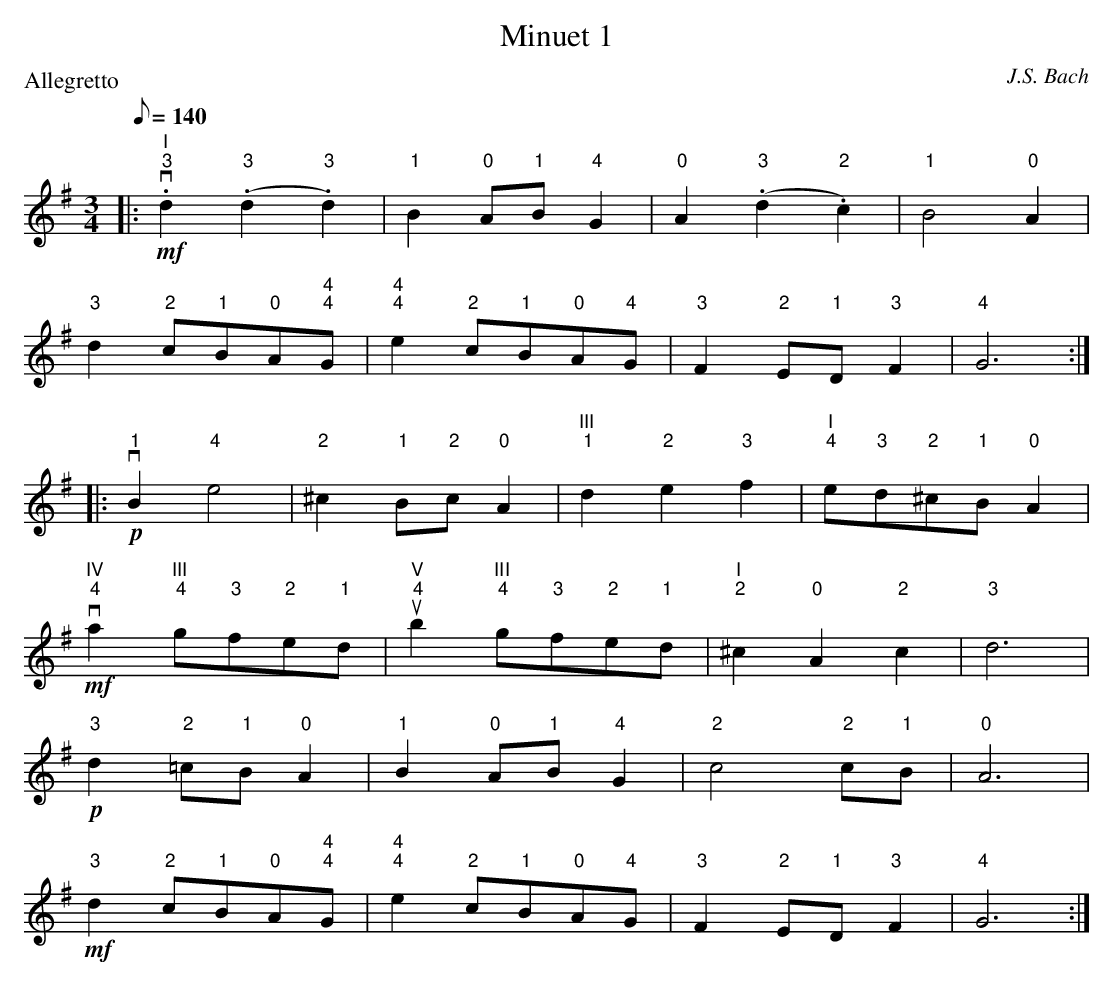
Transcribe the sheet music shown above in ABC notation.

X:1
T: Minuet 1
O: J.S. Bach
P: Allegretto
M: 3/4
L: 1/8
K: G
Q: 140
|: +mf+ v"I""3".d2("3".d2"3".d2) | "1"B2"0"A"1"B"4"G2 | "0"A2("3".d2."2"c2) | "1"B4"0"A2 |
"3"d2"2"c"1"B"0"A"4""4"G | "4""4"e2"2"c"1"B"0"A"4"G | "3"F2"2"E"1"D"3"F2 | "4"G6 :|
|: +p+ v"1"B2"4"e4 | "2"^c2"1"B"2"c"0"A2 | "III""1"d2"2"e2"3"f2 | "I""4"e"3"d"2"^c"1"B"0"A2 |
+mf+ v"IV""4"a2"III""4"g"3"f"2"e"1"d | u"V""4"b2"III""4"g"3"f"2"e"1"d | "I""2"^c2"0"A2"2"c2 | "3"d6 |
+p+ "3"d2"2"=c"1"B"0"A2 | "1"B2"0"A"1"B"4"G2 | "2"c4"2"c"1"B | "0"A6 |
+mf+ "3"d2"2"c"1"B"0"A"4""4"G | "4""4"e2"2"c"1"B"0"A"4"G | "3"F2"2"E"1"D"3"F2 | "4"G6 :|
